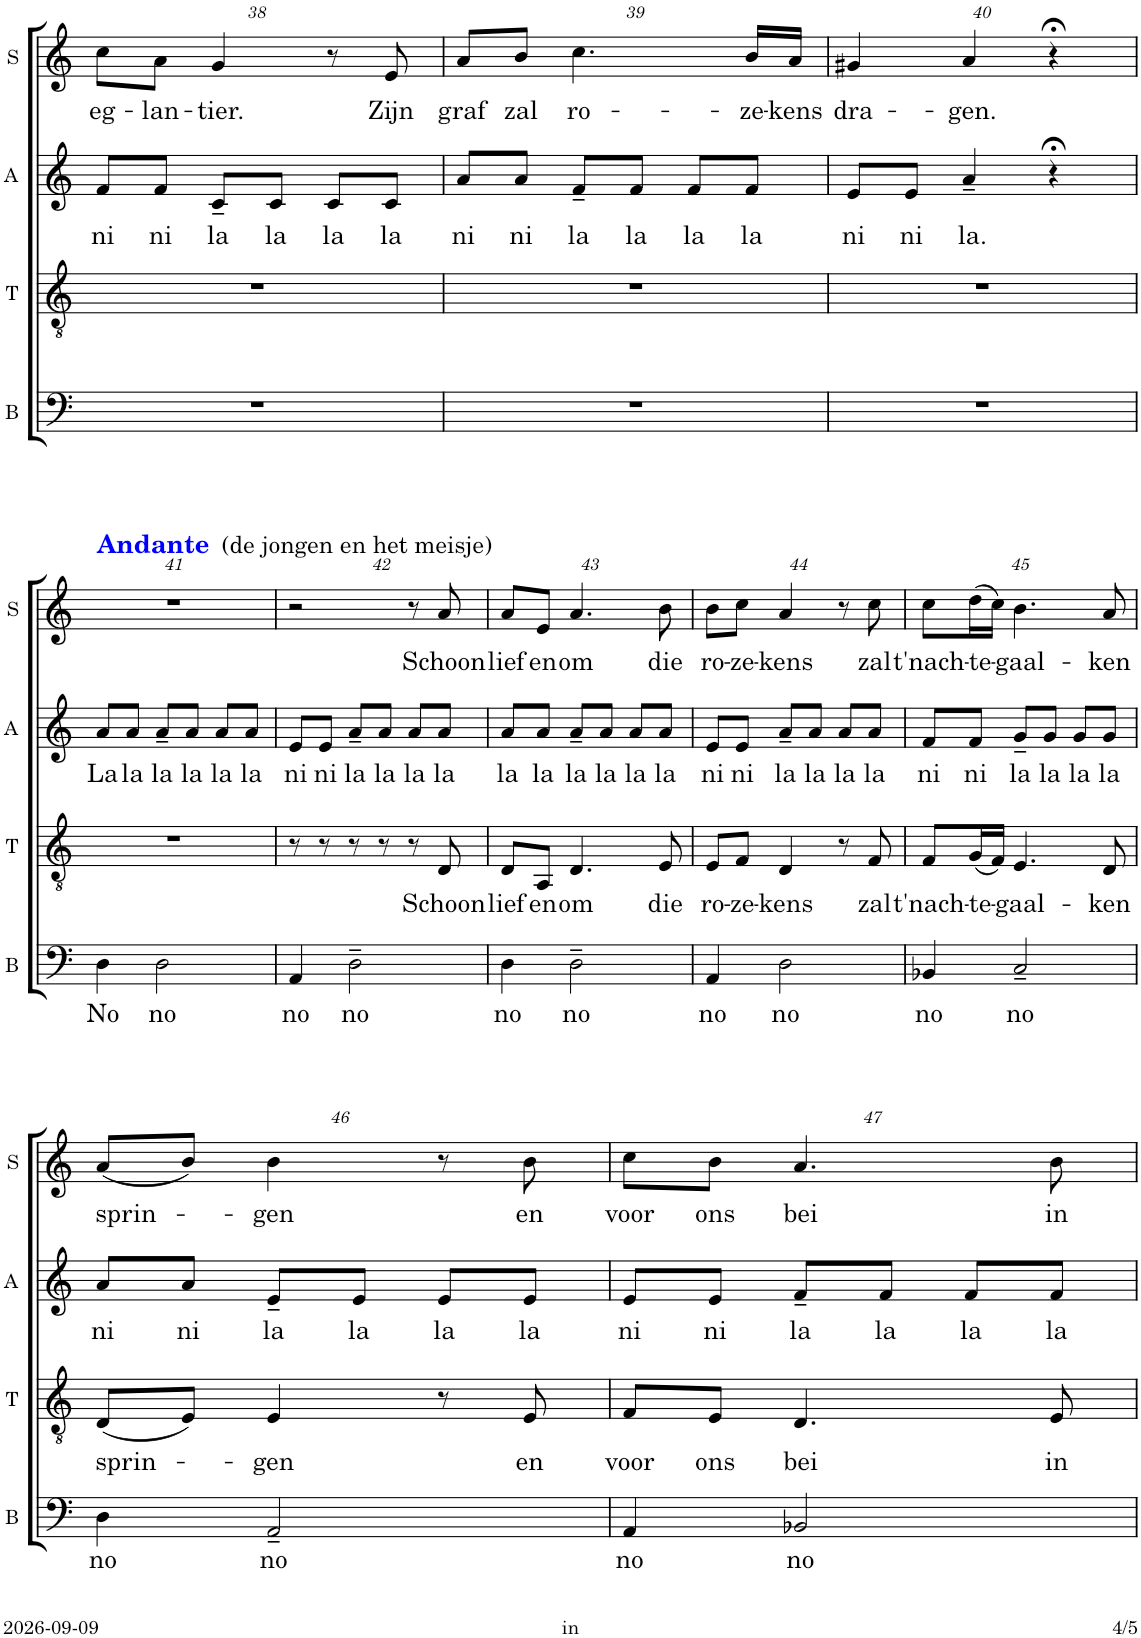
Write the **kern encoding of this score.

**kern	**text	**kern	**text	**kern	**text	**kern	**text
*part4	*part4	*part3	*part3	*part2	*part2	*part1	*part1
*staff4	*staff4	*staff3	*staff3	*staff2	*staff2	*staff1	*staff1
*I"Bass	*	*I"Tenor	*	*I"Alt	*	*I"Sopraan	*
*I'B	*	*I'T	*	*I'A	*	*I'S	*
!!LO:PB:g=z
*clefF4	*	*clefGv2	*	*clefG2	*	*clefG2	*
*k[]	*	*k[]	*	*k[]	*	*k[]	*
*M3/4	*	*M3/4	*	*M3/4	*	*M3/4	*
=38	=38	=38	=38	=38	=38	=38	=38
!	!	!	!	!	!LO:LY:b	!	!LO:LY:b
2.r	.	2.r	.	8f/L	ni	8cc\L	eg-
!	!	!	!	!	!LO:LY:b	!	!LO:LY:b
.	.	.	.	8f/J	ni	8a\J	-lan-
!	!	!	!	!	!LO:LY:b	!	!LO:LY:b
.	.	.	.	8c~/L	la	4g/	-tier.
!	!	!	!	!	!LO:LY:b	!	!
.	.	.	.	8c/J	la	.	.
!	!	!	!	!	!LO:LY:b	!	!
.	.	.	.	8c/L	la	8r	.
!	!	!	!	!	!LO:LY:b	!	!LO:LY:b
.	.	.	.	8c/J	la	8e/	Zijn
=39	=39	=39	=39	=39	=39	=39	=39
!	!	!	!	!	!LO:LY:b	!	!LO:LY:b
2.r	.	2.r	.	8a/L	ni	8a/L	graf
!	!	!	!	!	!LO:LY:b	!	!LO:LY:b
.	.	.	.	8a/J	ni	8b/J	zal
!	!	!	!	!	!LO:LY:b	!	!LO:LY:b
.	.	.	.	8f~/L	la	4.cc\	ro-
!	!	!	!	!	!LO:LY:b	!	!
.	.	.	.	8f/J	la	.	.
!	!	!	!	!	!LO:LY:b	!	!
.	.	.	.	8f/L	la	.	.
!	!	!	!	!	!LO:LY:b	!	!LO:LY:b
.	.	.	.	8f/J	la	16b/LL	-ze-
!	!	!	!	!	!	!	!LO:LY:b
.	.	.	.	.	.	16a/JJ	-kens
=40	=40	=40	=40	=40	=40	=40	=40
!	!	!	!	!	!LO:LY:b	!	!LO:LY:b
2.r	.	2.r	.	8e/L	ni	4g#X/	dra-
!	!	!	!	!	!LO:LY:b	!	!
.	.	.	.	8e/J	ni	.	.
!	!	!	!	!	!LO:LY:b	!	!LO:LY:b
.	.	.	.	4a~/	la.	4a/	-gen.
.	.	.	.	4r;<	.	4r;<	.
!!LO:LB:g=z
=41	=41	=41	=41	=41	=41	=41	=41
!	!	!	!	!	!	!LO:TX:a:B:color=#0000FF:t=Andante	!
!	!	!	!	!	!	!LO:TX:a:t=(de jongen en het meisje)	!
!	!LO:LY:b	!	!	!	!LO:LY:b	!	!
4D\	No	2.r	.	8a/L	La	2.r	.
!	!	!	!	!	!LO:LY:b	!	!
.	.	.	.	8a/J	la	.	.
!	!LO:LY:b	!	!	!	!LO:LY:b	!	!
2D\	no	.	.	8a~/L	la	.	.
!	!	!	!	!	!LO:LY:b	!	!
.	.	.	.	8a/J	la	.	.
!	!	!	!	!	!LO:LY:b	!	!
.	.	.	.	8a/L	la	.	.
!	!	!	!	!	!LO:LY:b	!	!
.	.	.	.	8a/J	la	.	.
=42	=42	=42	=42	=42	=42	=42	=42
!	!LO:LY:b	!	!	!	!LO:LY:b	!	!
4AA/	no	8r	.	8e/L	ni	2r	.
!	!	!	!	!	!LO:LY:b	!	!
.	.	8r	.	8e/J	ni	.	.
!	!LO:LY:b	!	!	!	!LO:LY:b	!	!
2D~\	no	8r	.	8a~/L	la	.	.
!	!	!	!	!	!LO:LY:b	!	!
.	.	8r	.	8a/J	la	.	.
!	!	!	!	!	!LO:LY:b	!	!
.	.	8r	.	8a/L	la	8r	.
!	!	!	!LO:LY:b	!	!LO:LY:b	!	!LO:LY:b
.	.	8D/	Schoon	8a/J	la	8a/	Schoon
=43	=43	=43	=43	=43	=43	=43	=43
!	!LO:LY:b	!	!LO:LY:b	!	!LO:LY:b	!	!LO:LY:b
4D\	no	8D/L	lief	8a/L	la	8a/L	lief
!	!	!	!LO:LY:b	!	!LO:LY:b	!	!LO:LY:b
.	.	8AA/J	en	8a/J	la	8e/J	en
!	!LO:LY:b	!	!LO:LY:b	!	!LO:LY:b	!	!LO:LY:b
2D~\	no	4.D/	om	8a~/L	la	4.a/	om
!	!	!	!	!	!LO:LY:b	!	!
.	.	.	.	8a/J	la	.	.
!	!	!	!	!	!LO:LY:b	!	!
.	.	.	.	8a/L	la	.	.
!	!	!	!LO:LY:b	!	!LO:LY:b	!	!LO:LY:b
.	.	8E/	die	8a/J	la	8b\	die
=44	=44	=44	=44	=44	=44	=44	=44
!	!LO:LY:b	!	!LO:LY:b	!	!LO:LY:b	!	!LO:LY:b
4AA/	no	8E/L	ro-	8e/L	ni	8b\L	ro-
!	!	!	!LO:LY:b	!	!LO:LY:b	!	!LO:LY:b
.	.	8F/J	-ze-	8e/J	ni	8cc\J	-ze-
!	!LO:LY:b	!	!LO:LY:b	!	!LO:LY:b	!	!LO:LY:b
2D\	no	4D/	-kens	8a~/L	la	4a/	-kens
!	!	!	!	!	!LO:LY:b	!	!
.	.	.	.	8a/J	la	.	.
!	!	!	!	!	!LO:LY:b	!	!
.	.	8r	.	8a/L	la	8r	.
!	!	!	!LO:LY:b	!	!LO:LY:b	!	!LO:LY:b
.	.	8F/	zal	8a/J	la	8cc\	zal
=45	=45	=45	=45	=45	=45	=45	=45
!	!LO:LY:b	!	!LO:LY:b	!	!LO:LY:b	!	!LO:LY:b
4BB-X/	no	8F/L	t'nach-	8f/L	ni	8cc\L	t'nach-
!	!	!	!LO:LY:b	!	!LO:LY:b	!	!LO:LY:b
.	.	(16G/L	-te-	8f/J	ni	(16dd\L	-te-
.	.	16F/JJ)	.	.	.	16cc\JJ)	.
!	!LO:LY:b	!	!LO:LY:b	!	!LO:LY:b	!	!LO:LY:b
2C~/	no	4.E/	-gaal-	8g~/L	la	4.b\	-gaal-
!	!	!	!	!	!LO:LY:b	!	!
.	.	.	.	8g/J	la	.	.
!	!	!	!	!	!LO:LY:b	!	!
.	.	.	.	8g/L	la	.	.
!	!	!	!LO:LY:b	!	!LO:LY:b	!	!LO:LY:b
.	.	8D/	-ken	8g/J	la	8a/	-ken
!!LO:LB:g=z
=46	=46	=46	=46	=46	=46	=46	=46
!	!LO:LY:b	!	!LO:LY:b	!	!LO:LY:b	!	!LO:LY:b
4D\	no	(8D/L	sprin-	8a/L	ni	(8a/L	sprin-
!	!	!	!	!	!LO:LY:b	!	!
.	.	8E/J)	.	8a/J	ni	8b/J)	.
!	!LO:LY:b	!	!LO:LY:b	!	!LO:LY:b	!	!LO:LY:b
2AA~/	no	4E/	-gen	8e~/L	la	4b\	-gen
!	!	!	!	!	!LO:LY:b	!	!
.	.	.	.	8e/J	la	.	.
!	!	!	!	!	!LO:LY:b	!	!
.	.	8r	.	8e/L	la	8r	.
!	!	!	!LO:LY:b	!	!LO:LY:b	!	!LO:LY:b
.	.	8E/	en	8e/J	la	8b\	en
=47	=47	=47	=47	=47	=47	=47	=47
!	!LO:LY:b	!	!LO:LY:b	!	!LO:LY:b	!	!LO:LY:b
4AA/	no	8F/L	voor	8e/L	ni	8cc\L	voor
!	!	!	!LO:LY:b	!	!LO:LY:b	!	!LO:LY:b
.	.	8E/J	ons	8e/J	ni	8b\J	ons
!	!LO:LY:b	!	!LO:LY:b	!	!LO:LY:b	!	!LO:LY:b
2BB-X/	no	4.D/	bei	8f~/L	la	4.a/	bei
!	!	!	!	!	!LO:LY:b	!	!
.	.	.	.	8f/J	la	.	.
!	!	!	!	!	!LO:LY:b	!	!
.	.	.	.	8f/L	la	.	.
!	!	!	!LO:LY:b	!	!LO:LY:b	!	!LO:LY:b
.	.	8E/	in	8f/J	la	8b\	in
=	=	=	=	=	=	=	=
*-	*-	*-	*-	*-	*-	*-	*-
